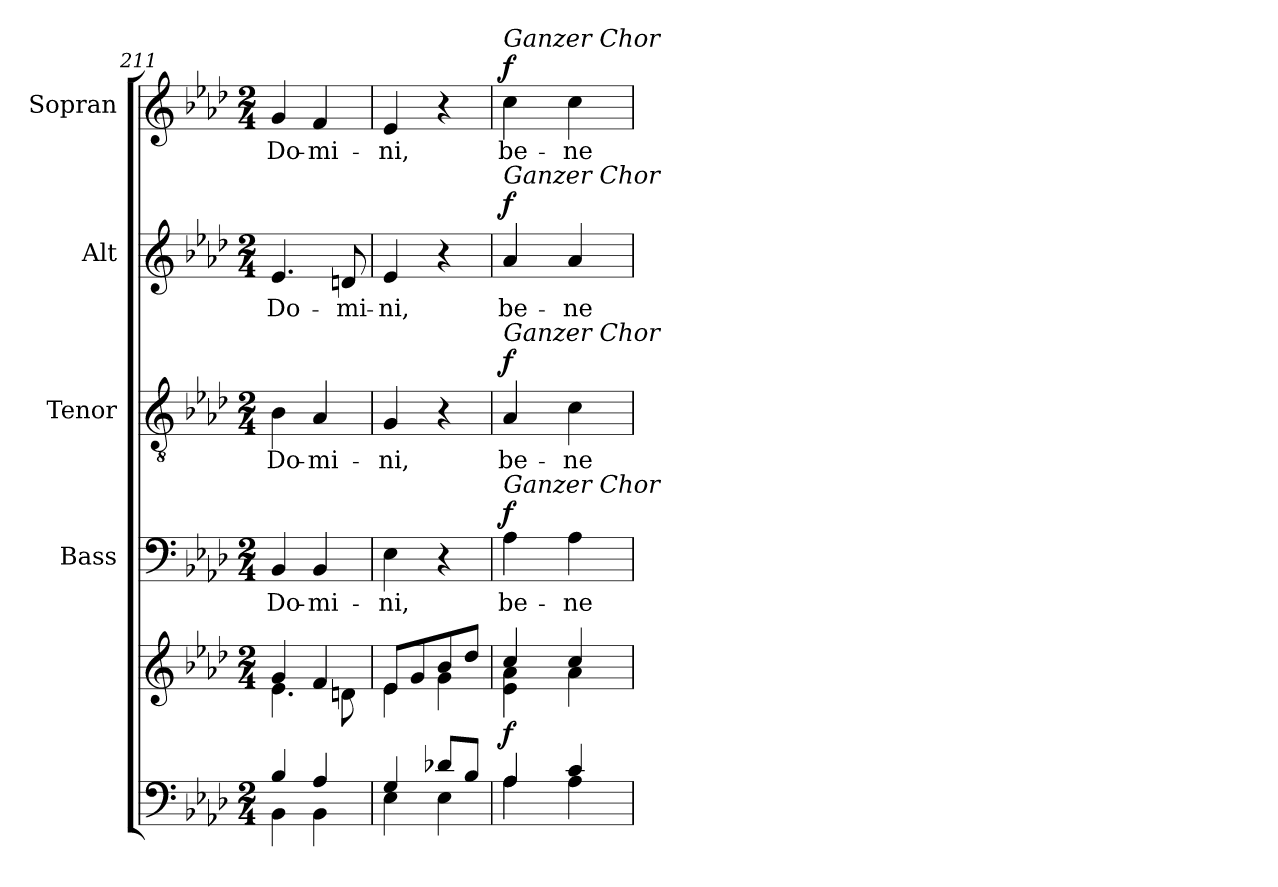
**kern	**kern	**dynam	**kern	**text	**dynam	**kern	**text	**dynam	**kern	**text	**dynam	**kern	**text	**dynam
*part5	*part5	*part5	*part4	*part4	*part4	*part3	*part3	*part3	*part2	*part2	*part2	*part1	*part1	*part1
*staff6	*staff5	*staff5/6	*staff4	*staff4	*staff4	*staff3	*staff3	*staff3	*staff2	*staff2	*staff2	*staff1	*staff1	*staff1
*	*	*	*I"Bass	*	*	*I"Tenor	*	*	*I"Alt	*	*	*I"Sopran	*	*
*	*	*	*I'B.	*	*	*I'T.	*	*	*I'A.	*	*	*I'S.	*	*
*clefF4	*clefG2	*	*clefF4	*	*	*clefGv2	*	*	*clefG2	*	*	*clefG2	*	*
*k[b-e-a-d-]	*k[b-e-a-d-]	*	*k[b-e-a-d-]	*	*	*k[b-e-a-d-]	*	*	*k[b-e-a-d-]	*	*	*k[b-e-a-d-]	*	*
*A-:	*A-:	*	*A-:	*	*	*A-:	*	*	*A-:	*	*	*A-:	*	*
*M2/4	*M2/4	*	*M2/4	*	*	*M2/4	*	*	*M2/4	*	*	*M2/4	*	*
=211	=211	=211	=211	=211	=211	=211	=211	=211	=211	=211	=211	=211	=211	=211
*^	*^	*	*	*	*	*	*	*	*	*	*	*	*	*
!	!	!	!	!	!	!LO:LY:b	!	!	!LO:LY:b	!	!	!LO:LY:b	!	!	!LO:LY:b	!
4B-/	4BB-\	4g/	4.e-\	.	4BB-/	Do-	.	4B-\	Do-	.	4.e-/	Do-	.	4g/	Do-	.
!	!	!	!	!	!	!LO:LY:b	!	!	!LO:LY:b	!	!	!	!	!	!LO:LY:b	!
4A-/	4BB-\	4f/	.	.	4BB-/	-mi-	.	4A-/	-mi-	.	.	.	.	4f/	-mi-	.
!	!	!	!	!	!	!	!	!	!	!	!	!LO:LY:b	!	!	!	!
.	.	.	8dn\	.	.	.	.	.	.	.	8dn/	-mi-	.	.	.	.
=212	=212	=212	=212	=212	=212	=212	=212	=212	=212	=212	=212	=212	=212	=212	=212	=212
!	!	!	!	!	!	!LO:LY:b	!	!	!LO:LY:b	!	!	!LO:LY:b	!	!	!LO:LY:b	!
4G/	4E-\	8e-/L	4e-\	.	4E-\	-ni,	.	4G/	-ni,	.	4e-/	-ni,	.	4e-/	-ni,	.
.	.	8g/	.	.	.	.	.	.	.	.	.	.	.	.	.	.
8d-X/L	4E-\	8b-/	4g\	.	4r	.	.	4r	.	.	4r	.	.	4r	.	.
8B-/J	.	8dd-/J	.	.	.	.	.	.	.	.	.	.	.	.	.	.
!!LO:PB:g=z
=213	=213	=213	=213	=213	=213	=213	=213	=213	=213	=213	=213	=213	=213	=213	=213	=213
!	!	!	!	!	!	!	!	!	!	!	!	!	!	!LO:TX:a:i:t=Ganzer Chor	!	!
!	!	!	!	!	!	!	!	!	!	!	!LO:TX:a:i:t=Ganzer Chor	!	!	!	!	!
!	!	!	!	!	!	!	!	!LO:TX:a:i:t=Ganzer Chor	!	!	!	!	!	!	!	!
!	!	!	!	!	!LO:TX:a:i:t=Ganzer Chor	!	!	!	!	!	!	!	!	!	!	!
!	!	!	!	!LO:DY:b	!	!LO:LY:b	!LO:DY:a	!	!LO:LY:b	!LO:DY:a	!	!LO:LY:b	!LO:DY:a	!	!LO:LY:b	!LO:DY:a
4A-/	4A-\	4cc/	4e-\ 4a-\	f	4A-\	be-	f	4A-/	be-	f	4a-/	be-	f	4cc\	be-	f
!	!	!	!	!	!	!LO:LY:b	!	!	!LO:LY:b	!	!	!LO:LY:b	!	!	!LO:LY:b	!
4c/	4A-\	4cc/	4a-\	.	4A-\	-ne-	.	4c\	-ne-	.	4a-/	-ne-	.	4cc\	-ne-	.
*v	*v	*	*	*	*	*	*	*	*	*	*	*	*	*	*	*
*	*v	*v	*	*	*	*	*	*	*	*	*	*	*	*	*
=	=	=	=	=	=	=	=	=	=	=	=	=	=	=
*-	*-	*-	*-	*-	*-	*-	*-	*-	*-	*-	*-	*-	*-	*-
